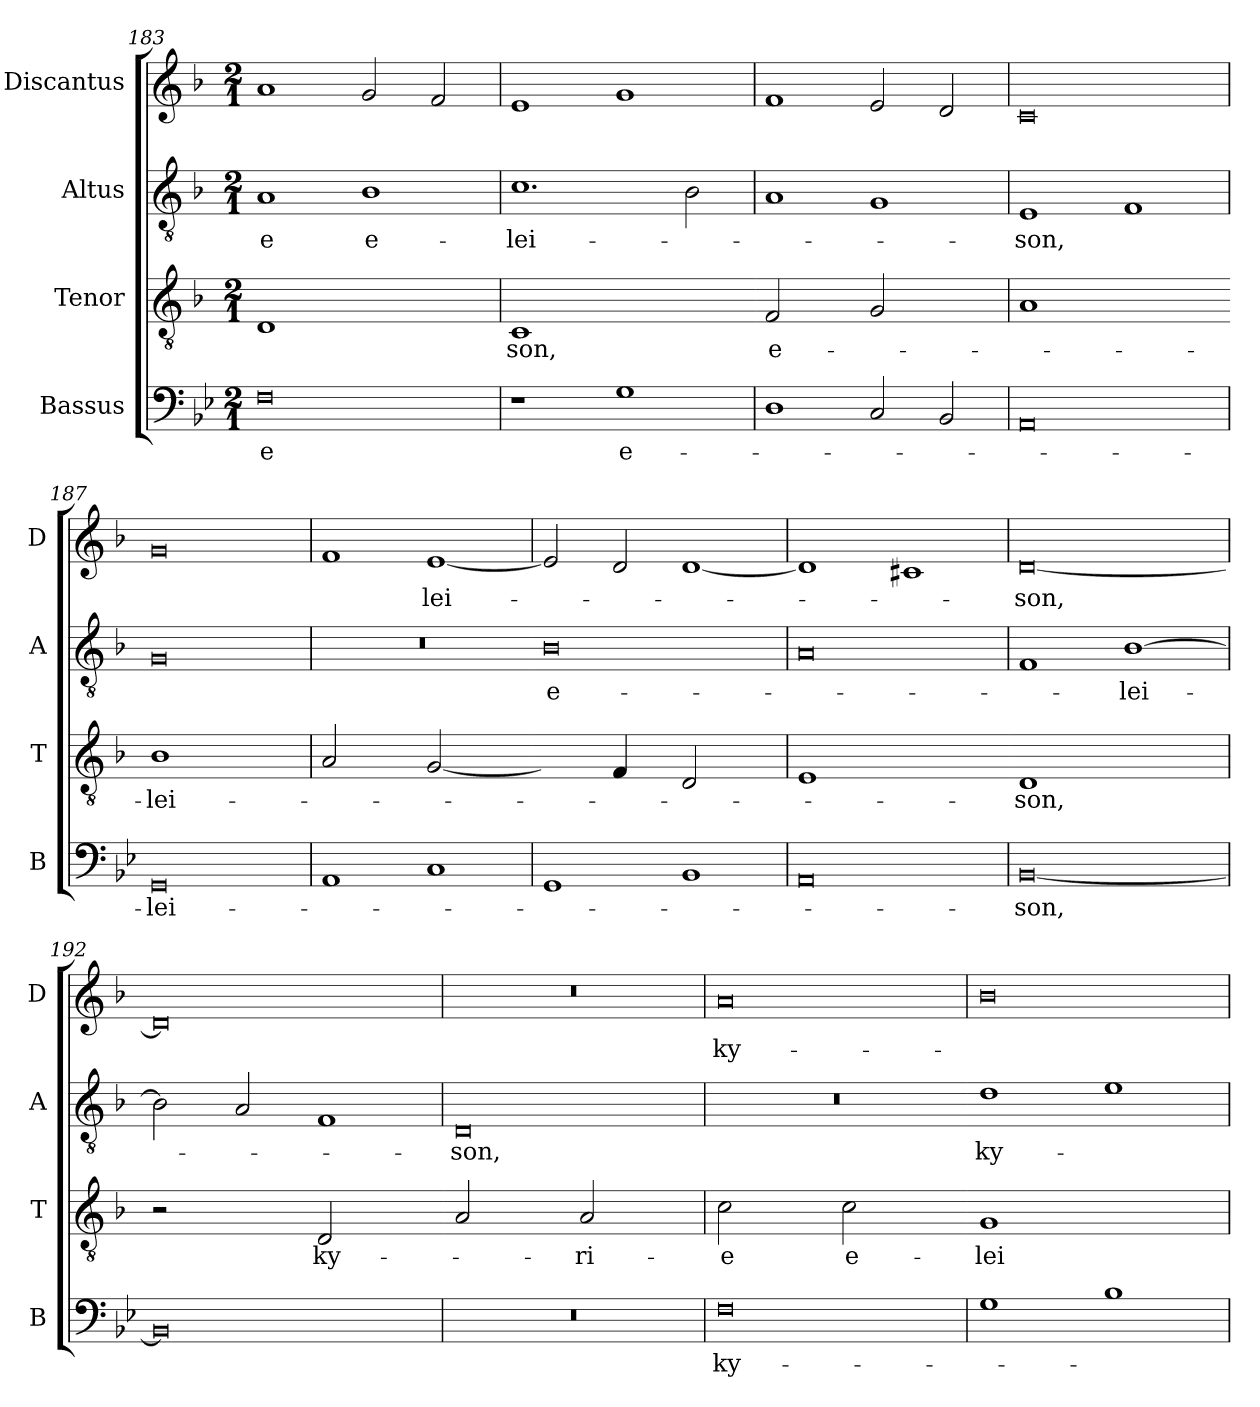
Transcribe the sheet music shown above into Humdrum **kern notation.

**kern	**text	**kern	**text	**kern	**text	**kern	**text
*part4	*part4	*part3	*part3	*part2	*part2	*part1	*part1
*staff4	*staff4	*staff3	*staff3	*staff2	*staff2	*staff1	*staff1
*I"Bassus	*	*I"Tenor	*	*I"Altus	*	*I"Discantus	*
*I'B	*	*I'T	*	*I'A	*	*I'D	*
*clefF4	*	*clefGv2	*	*clefGv2	*	*clefG2	*
*k[b-e-]	*	*k[b-]	*	*k[b-]	*	*k[b-]	*
*M2/1	*	*M2/1	*	*M2/1	*	*M2/1	*
=183	=183	=183	=183	=183	=183	=183	=183
!	!	!LO:N:vis=1	!	!	!	!	!
0F	-e	0D	.	1A	-e	1a	.
.	.	.	.	1B-	e-	2g	.
.	.	.	.	.	.	2f	.
=184	=184	=184	=184	=184	=184	=184	=184
!	!	!LO:N:vis=1	!	!	!	!	!
1r	.	0C	-son,	1.c	-lei-	1e	.
1G	e-	.	.	.	.	1g	.
.	.	.	.	2B-	.	.	.
=185	=185	=185-	=185	=185	=185	=185	=185
!	!	!LO:N:vis=2	!	!	!	!	!
1D	.	1F	e-	1A	.	1f	.
!	!	!LO:N:vis=2	!	!	!	!	!
2C	.	1G	.	1G	.	2e	.
2BB-	.	.	.	.	.	2d	.
=186	=186	=186	=186	=186	=186	=186	=186
!	!	!LO:N:vis=1	!	!	!	!	!
0AA	.	0A	.	1E	-son,	0c	.
.	.	.	.	1F	.	.	.
=187	=187	=187-	=187	=187	=187	=187	=187
!	!	!LO:N:vis=1	!	!	!	!	!
0GG	-lei-	0B-	-lei-	0G	.	0g	.
=188	=188	=188	=188	=188	=188	=188	=188
!	!	!LO:N:vis=2	!	!	!	!	!
1AA	.	1A	.	0r	.	1f	.
!	!	!LO:N:vis=2	!	!	!	!	!
1C	.	[1G	.	.	.	[1e	-lei-
=189	=189	=189-	=189	=189	=189	=189	=189
!	!	!LO:N:vis=4	!	!	!	!	!
1GG	.	2Gyy]	.	0B-	e-	2e]	.
!	!	!LO:N:vis=4	!	!	!	!	!
.	.	2F	.	.	.	2d	.
!	!	!LO:N:vis=2	!	!	!	!	!
1BB-	.	1D	.	.	.	[1d	.
=190	=190	=190	=190	=190	=190	=190	=190
!	!	!LO:N:vis=1	!	!	!	!	!
0AA	.	0E	.	0A	.	1d]	.
.	.	.	.	.	.	1c#X	.
=191	=191	=191-	=191	=191	=191	=191	=191
!	!	!LO:N:vis=1	!	!	!	!	!
[0BB-	-son,	0D	-son,	1F	.	[0d	-son,
.	.	.	.	[1B-	-lei-	.	.
=192	=192	=192	=192	=192	=192	=192	=192
!	!	!LO:N:vis=2	!	!	!	!	!
0BB-]	.	1r	.	2B-]	.	0d]	.
.	.	.	.	2A	.	.	.
!	!	!LO:N:vis=2	!	!	!	!	!
.	.	1D	ky-	1F	.	.	.
=193	=193	=193-	=193	=193	=193	=193	=193
!	!	!LO:N:vis=2	!	!	!	!	!
0r	.	1A	.	0D	-son,	0r	.
!	!	!LO:N:vis=2	!	!	!	!	!
.	.	1A	-ri-	.	.	.	.
=194	=194	=194	=194	=194	=194	=194	=194
!	!	!LO:N:vis=2	!	!	!	!	!
0F	ky-	1c	-e	0r	.	0a	ky-
!	!	!LO:N:vis=2	!	!	!	!	!
.	.	1c	e-	.	.	.	.
=195	=195	=195-	=195	=195	=195	=195	=195
!	!	!LO:N:vis=1	!	!	!	!	!
1G	.	0G	-lei-	1d	ky-	0b-	.
1B-	.	.	.	1e	.	.	.
=	=	=	=	=	=	=	=
*-	*-	*-	*-	*-	*-	*-	*-
